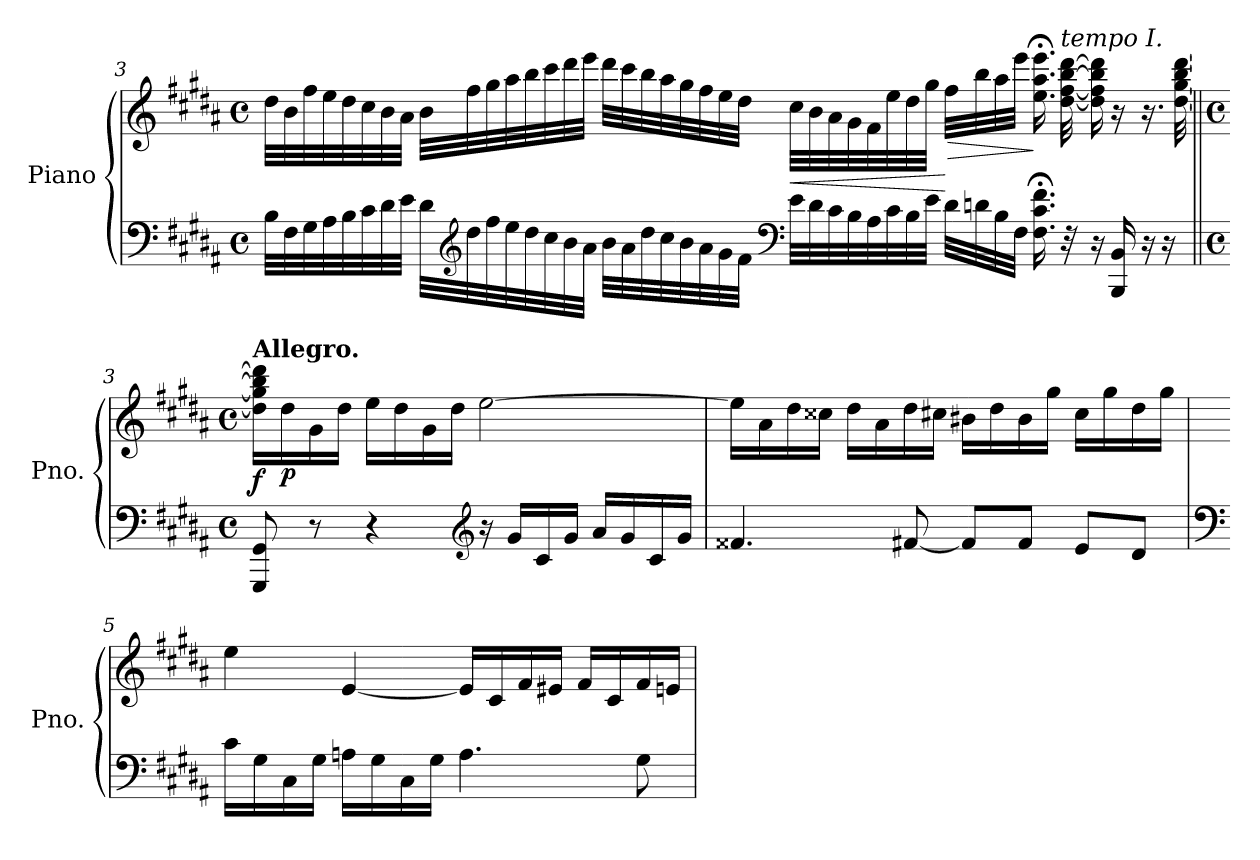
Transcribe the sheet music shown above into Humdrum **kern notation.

**kern	**kern	**dynam
*part1	*part1	*part1
*staff2	*staff1	*staff1/2
*I"Piano	*	*
*I'Pno.	*	*
!!LO:PB:g=z
*clefF4	*clefG2	*
*k[f#c#g#d#a#]	*k[f#c#g#d#a#]	*
*M4/4	*M4/4	*
*met(c)	*met(c)	*
=3X	=3X	=3X
32B\LLL	32dd#\LLL	.
32F#\	32b\	.
32G#\	32ff#\	.
32A#\	32ee\	.
32B\	32dd#\	.
32c#\	32cc#\	.
32d#\	32b\	.
32e\JJJ	32a#\JJJ	.
32d#\LLL	32b\LLL	.
*clefG2	*	*
32dd#\	32ff#\	.
32ff#\	32gg#\	.
32ee\	32aa#\	.
32dd#\	32bb\	.
32cc#\	32ccc#\	.
32b\	32ddd#\	.
32a#\JJJ	32eee\JJJ	.
32b\LLL	32ddd#\LLL	.
32a#\	32ccc#\	.
32dd#\	32bb\	.
32cc#\	32aa#\	.
32b\	32gg#\	.
32a#\	32ff#\	.
32g#\	32ee\	.
32f#\JJJ	32dd#\JJJ	.
*clefF4	*	*
!	!	!LO:HP:b
32e\LLL	32cc#\LLL	<
32d#\	32b\	.
32c#\	32a#\	.
32B\	32g#\	.
32A#\	32f#\	.
32c#\	32ee\	.
32B\	32dd#\	.
32e\JJJ	32gg#\JJJ	.
!	!	!LO:HP:n=1:b
32d#\LLL	32ff#\LLL	[ >
32dn\	32bb\	.
32B\	32aa#\	.
32F#\JJJ	32eee\JJJ	.
16.F#\;< 16.c#\;< 16.f#\;<	16.ee\;< 16.aa#\;< 16.eee\;<	]
!	!LO:TX:a:i:t=tempo I.	!
32r	[32dd#\ [32ff#\ [32bb\ [32ddd#\	.
16r	16dd#\] 16ff#\] 16bb\] 16ddd#\]	.
16BBB/ 16BB/	16r	.
16r	16.r	.
16r	.	.
.	[32dd#\ [32gg#\ [32bb\ [32ddd#\	.
!!LO:LB:g=z
=3||	=3||	=3||
*M4/4	*M4/4	*
*met(c)	*met(c)	*
!	!LO:TX:a:B:t=Allegro.	!
!	!	!LO:DY:b
8GGG#/ 8GG#/	16dd#\] 16gg#\] 16bb\] 16ddd#\]LL	f
!	!	!LO:DY:b
.	16dd#\	p
8r	16g#\	.
.	16dd#\JJ	.
4r	16ee\LL	.
.	16dd#\	.
.	16g#\	.
.	16dd#\JJ	.
*clefG2	*	*
16r	[2ee\	.
16g#/LL	.	.
16c#/	.	.
16g#/JJ	.	.
16a#/LL	.	.
16g#/	.	.
16c#/	.	.
16g#/JJ	.	.
!!LO:LB:g=z
=4	=4	=4
4.f##X/	16ee\LL]	.
.	16a#\	.
.	16dd#\	.
.	16cc##X\JJ	.
.	16dd#\LL	.
.	16a#\	.
[8f#X/	16dd#\	.
.	16cc#X\JJ	.
8f#/L]	16b#X\LL	.
.	16dd#\	.
8f#/J	16b#\	.
.	16gg#\JJ	.
8e/L	16cc#\LL	.
.	16gg#\	.
8d#/J	16dd#\	.
.	16gg#\JJ	.
!!LO:LB:g=z
=5	=5	=5
*clefF4	*	*
16c#\LL	4ee\	.
16G#\	.	.
16C#\	.	.
16G#\JJ	.	.
16An\LL	[4e/	.
16G#\	.	.
16C#\	.	.
16G#\JJ	.	.
4.A\	16e/LL]	.
.	16c#/	.
.	16f#/	.
.	16e#X/JJ	.
.	16f#/LL	.
.	16c#/	.
8G#\	16f#/	.
.	16en/JJ	.
=	=	=
*-	*-	*-
